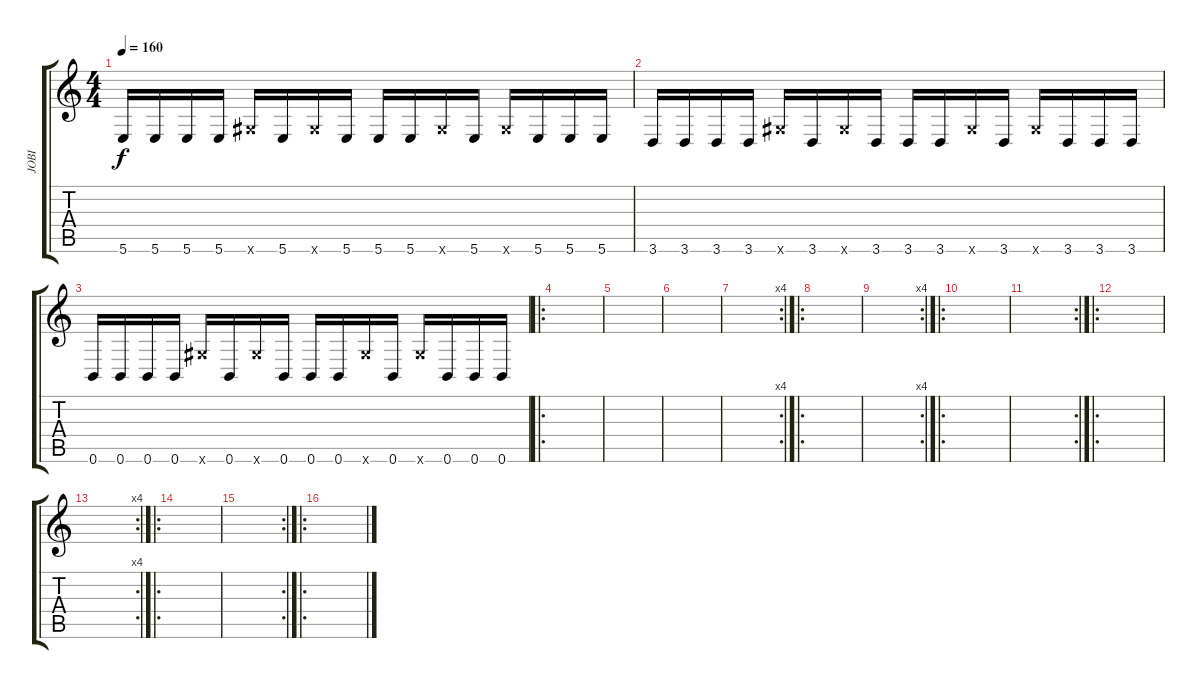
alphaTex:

\track ("JOBI" "JOBI") {instrument overdrivenguitar}
\staff {score tabs}
\tuning (Db4 Ab3 E3 B2 Gb2 B1) {hide}
\ts (4 4)
\tempo 160
\clef g2
\ks c
5.6.16{dy f} 5.6.16 5.6.16 5.6.16 9.6{x}.16 5.6.16 9.6{x}.16 5.6.16 5.6.16 5.6.16 9.6{x}.16 5.6.16 9.6{x}.16 5.6.16 5.6.16 5.6.16 |
3.6.16 3.6.16 3.6.16 3.6.16 9.6{x}.16 3.6.16 9.6{x}.16 3.6.16 3.6.16 3.6.16 9.6{x}.16 3.6.16 9.6{x}.16 3.6.16 3.6.16 3.6.16 |
0.6.16 0.6.16 0.6.16 0.6.16 9.6{x}.16 0.6.16 9.6{x}.16 0.6.16 0.6.16 0.6.16 9.6{x}.16 0.6.16 9.6{x}.16 0.6.16 0.6.16 0.6.16 |
\ro
|
|
|
\rc 4
|
\ro
|
\rc 4
|
\ro
|
\rc 2
|
\ro
|
\rc 4
|
\ro
|
\rc 2
|
\ro
